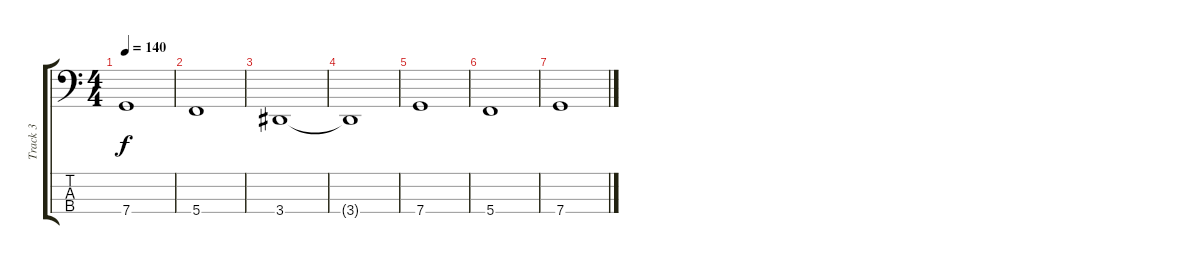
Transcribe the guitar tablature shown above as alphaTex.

\track ("Track 3" "Track 3") {instrument electricbasspick}
\staff {score tabs}
\tuning (F2 C2 G1 C1) {hide}
\ts (4 4)
\tempo 140
\clef f4
\ks c
7.4.1{dy f} |
5.4.1 |
3.4.1 |
3.4{t}.1 |
7.4.1 |
5.4.1 |
7.4.1
